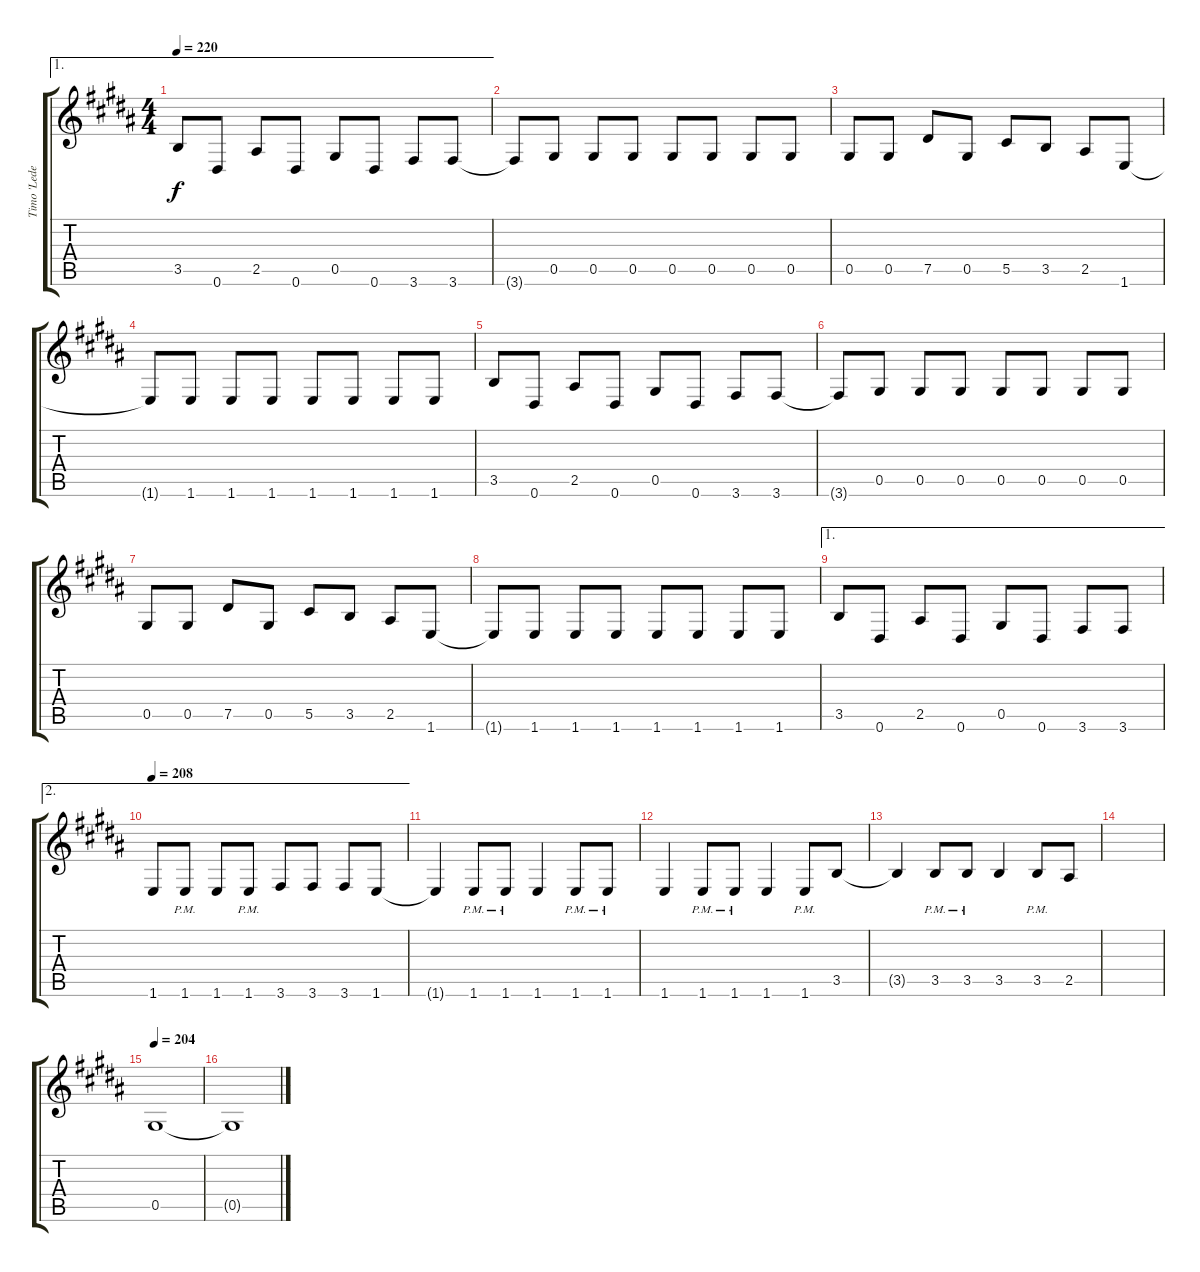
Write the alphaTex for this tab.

\track ("Timo 'Lede' Lehtinen " "Timo 'Lede") {instrument electricbassfinger}
\staff {score tabs}
\tuning (Eb4 Bb3 Gb3 Db3 Ab2 Eb2) {hide}
\ae 1
\ts (4 4)
\tempo 220
\clef g2
\ks b
3.5.8{dy f} 0.6.8 2.5.8 0.6.8 0.5.8 0.6.8 3.6.8 3.6.8 |
\ks g#minor
3.6{t}.8 0.5.8 0.5.8 0.5.8 0.5.8 0.5.8 0.5.8 0.5.8 |
0.5.8 0.5.8 7.5.8 0.5.8 5.5.8 3.5.8 2.5.8 1.6.8 |
1.6{t}.8 1.6.8 1.6.8 1.6.8 1.6.8 1.6.8 1.6.8 1.6.8 |
3.5.8 0.6.8 2.5.8 0.6.8 0.5.8 0.6.8 3.6.8 3.6.8 |
\ks b
3.6{t}.8 0.5.8 0.5.8 0.5.8 0.5.8 0.5.8 0.5.8 0.5.8 |
\ks g#minor
0.5.8 0.5.8 7.5.8 0.5.8 5.5.8 3.5.8 2.5.8 1.6.8 |
1.6{t}.8 1.6.8 1.6.8 1.6.8 1.6.8 1.6.8 1.6.8 1.6.8 |
\ae 1
\ks b
3.5.8 0.6.8 2.5.8 0.6.8 0.5.8 0.6.8 3.6.8 3.6.8 |
\ae 2
\tempo 208
\ks g#minor
1.6.8 1.6{pm}.8 1.6.8 1.6{pm}.8 3.6.8 3.6.8 3.6.8 1.6.8 |
1.6{t}.4 1.6{pm}.8 1.6{pm}.8 1.6.4 1.6{pm}.8 1.6{pm}.8 |
1.6.4 1.6{pm}.8 1.6{pm}.8 1.6.4 1.6{pm}.8 3.5.8 |
\ks b
3.5{t}.4 3.5{pm}.8 3.5{pm}.8 3.5.4 3.5{pm}.8 2.5.8 |
\ks g#minor
|
\tempo 204
0.5.1 |
0.5{t}.1
